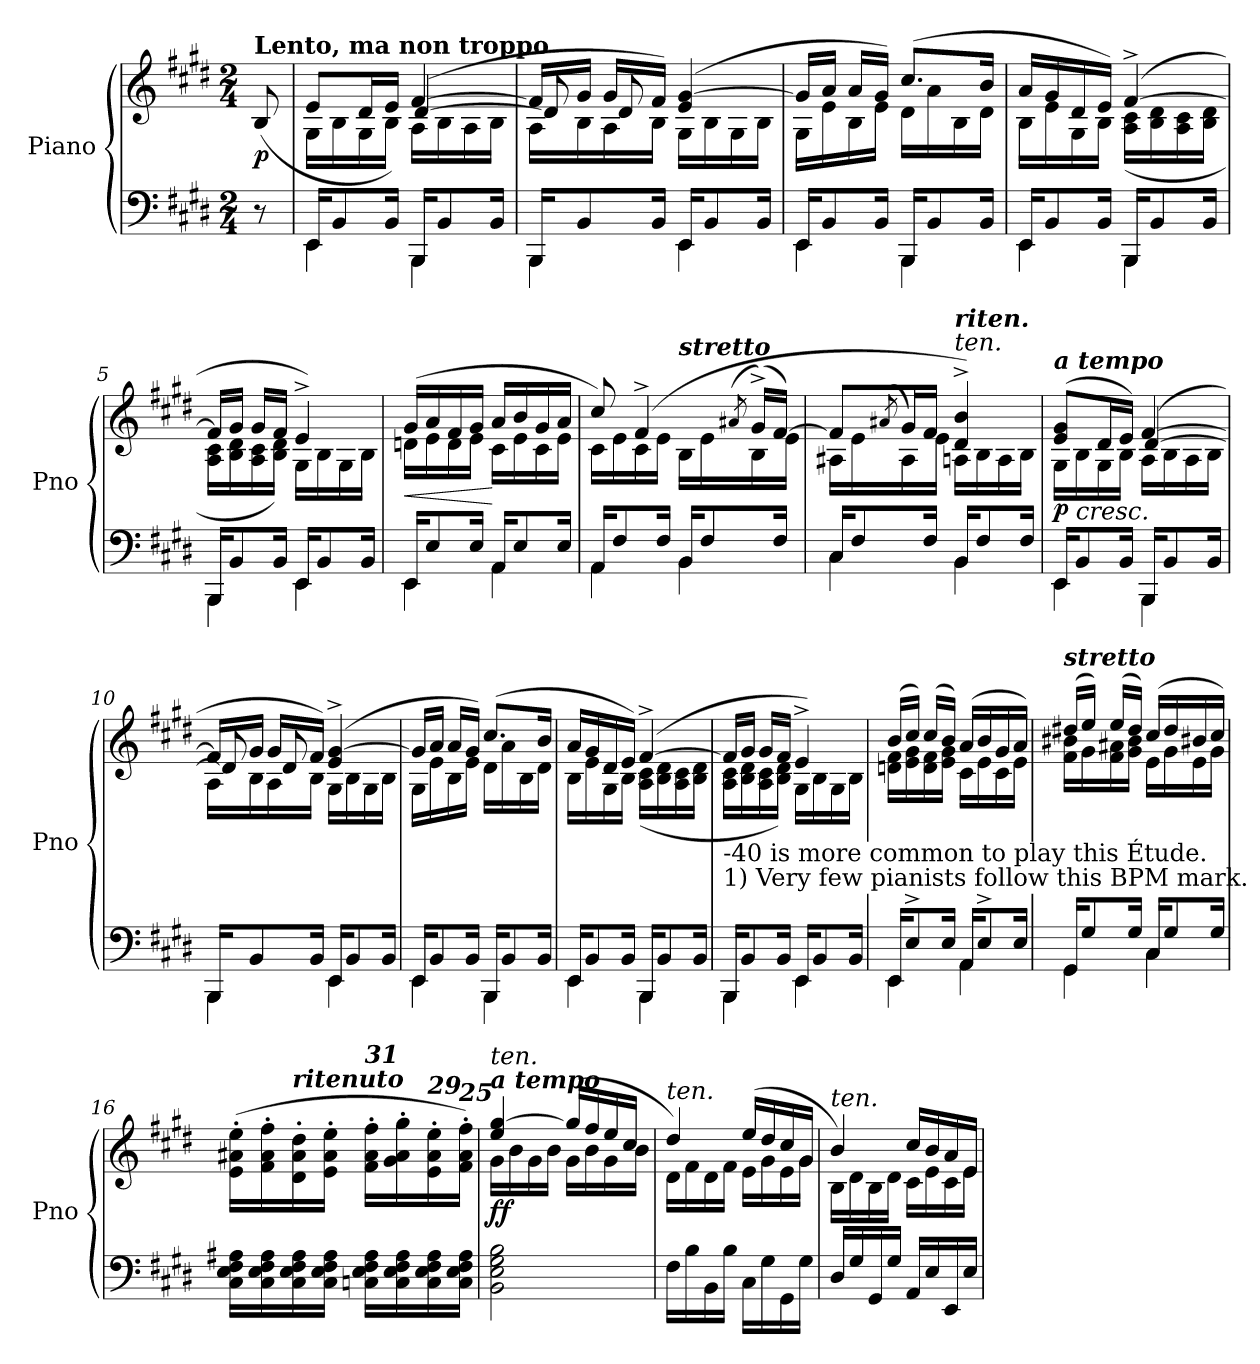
**kern	**kern	**dynam
*part1	*part1	*part1
*staff2	*staff1	*staff1/2
*I"Piano	*	*
*I'Pno	*	*
*clefF4	*clefG2	*
*k[f#c#g#d#]	*k[f#c#g#d#]	*
*M2/4	*M2/4	*
*MM100	*MM100	*
=	=	=
!	!LO:TX:a:B:t=Lento, ma non troppo	!
!	!	!LO:DY:b
8r	(>8B/	p
=1	=1	=1
*^	*^	*
*	*	*	*^	*
16EE/KL	4EE\	8e/L	16G#\LL	4ryy	.
8BB/	.	.	16B\	.	.
.	.	16d#/L	16G#\	.	.
16BB/Jk	.	16e/JJ)	16B\JJ	.	.
16BBB/KL	4BBB\	(>[4f#/	16A\LL	[4d#/	.
8BB/	.	.	16B\	.	.
.	.	.	16A\	.	.
16BB/Jk	.	.	16B\JJ	.	.
=2	=2	=2	=2	=2	=2
16BBB/KL	4BBB\	16f#/LL]	16A\LL	8d#/]	.
8BB/	.	16g#/JJ	16B\	.	.
.	.	16g#/LL	16A\	8d#/	.
16BB/Jk	.	16f#/JJ)	16B\JJ	.	.
16EE/KL	4EE\	(>4e/ [4g#/	16G#\LL	4ryy	.
8BB/	.	.	16B\	.	.
.	.	.	16G#\	.	.
16BB/Jk	.	.	16B\JJ	.	.
*	*	*	*v	*v	*
=3	=3	=3	=3	=3
16EE/KL	4EE\	16g#/LL]	16G#\LL	.
8BB/	.	16a/JJ	16e\	.
.	.	16a/LL	16B\	.
16BB/Jk	.	16g#/JJ)	16e\JJ	.
16BBB/KL	4BBB\	(>8.cc#/L	16d#\LL	.
8BB/	.	.	16a\	.
.	.	.	16B\	.
16BB/Jk	.	16b/Jk	16d#\JJ	.
=4	=4	=4	=4	=4
16EE/KL	4EE\	16a/LL	16B\LL	.
8BB/	.	16g#/	16e\	.
.	.	16d#/	16G#\	.
16BB/Jk	.	16e/JJ)	16B\JJ	.
16BBB/KL	4BBB\	(>[4f#^/	(<16A\ 16c#\LL	.
8BB/	.	.	16B\ 16d#\	.
.	.	.	16A\ 16c#\	.
16BB/Jk	.	.	16B\ 16d#\JJ	.
!!LO:LB:g=z	!!
=5	=5	=5	=5	=5
16BBB/KL	4BBB\	16f#/LL]	16A\ 16c#\LL	.
8BB/	.	16g#/JJ	16B\ 16d#\	.
.	.	16g#/LL	16A\ 16c#\	.
16BB/Jk	.	16f#/JJ	16B\ 16d#\JJ)	.
16EE/KL	4EE\	4e^/)	16G#\LL	.
8BB/	.	.	16B\	.
.	.	.	16G#\	.
16BB/Jk	.	.	16B\JJ	.
=6	=6	=6	=6	=6
!	!	!	!	!LO:HP:b
16EE/KL	4EE\	(>16g#/LL	16dn\LL	<
8E/	.	16a/	16e\	.
.	.	16f#/	16d\	.
16E/Jk	.	16g#/JJ	16e\JJ	.
16AA/KL	4AA\	16a/LL	16c#\LL	[
8E/	.	16b/	16e\	.
.	.	16g#/	16c#\	.
16E/Jk	.	16a/JJ	16e\JJ	.
=7	=7	=7	=7	=7
16AA/KL	4AA\	8cc#/)	16c#\LL	.
8F#/	.	.	16e\	.
.	.	(>4f#^/	16c#\	.
16F#/Jk	.	.	16e\JJ	.
!	!	!	!LO:TX:a:Bi:t=stretto	!
16BB/KL	4BB\	.	16B\LL	.
8F#/	.	.	16e\	.
.	.	(>8qa#X/	.	.
.	.	(>16g#^/LL)	16B\	.
16F#/Jk	.	[16f#/JJ)	16e\JJ	.
=8	=8	=8	=8	=8
16C#/KL	4C#\	8f#/L]	16A#X\LL	.
8F#/	.	.	16e\	.
.	.	(>8qa#X/	.	.
.	.	16g#/L)	16A#\	.
16F#/Jk	.	16f#/JJ	16e\JJ	.
!	!	!LO:TX:a:i:t=ten.	!	!
!	!	!LO:TX:a:Bi:t=riten.	!	!
16BB/KL	4BB\	4d#/^ 4b/^)	16An\LL	.
8F#/	.	.	16B\	.
.	.	.	16A\	.
16F#/Jk	.	.	16B\JJ	.
!!LO:LB:g=z
=9	=9	=9	=9	=9
*	*	*	*^	*
!	!	!LO:TX:a:Bi:t=a tempo	!	!	!
!	!	!	!	!	!LO:DY:b
16EE/KL	4EE\	(>8e/ 8g#/L	16G#\LL	4ryy	p
!	!	!	!	!	!LO:HP:b
8BB/	.	.	16B\	.	<
.	.	16d#/L	16G#\	.	.
16BB/Jk	.	16e/JJ)	16B\JJ	.	.
16BBB/KL	4BBB\	(>[4f#/	16A\LL	[4d#/	.
8BB/	.	.	16B\	.	.
.	.	.	16A\	.	.
16BB/Jk	.	.	16B\JJ	.	.
=10	=10	=10	=10	=10	=10
16BBB/KL	4BBB\	16f#/LL]	16A\LL	8d#/]	.
8BB/	.	16g#/JJ	16B\	.	.
.	.	16g#/LL	16A\	8d#/	.
16BB/Jk	.	16f#/JJ)	16B\JJ	.	.
16EE/KL	4EE\	(>4e/^ [4g#/^	16G#\LL	4ryy	.
8BB/	.	.	16B\	.	.
.	.	.	16G#\	.	.
16BB/Jk	.	.	16B\JJ	.	.
*	*	*	*v	*v	*
=11	=11	=11	=11	=11
16EE/KL	4EE\	16g#/LL]	16G#\LL	.
8BB/	.	16a/JJ	16e\	.
.	.	16a/LL	16B\	.
16BB/Jk	.	16g#/JJ)	16e\JJ	.
16BBB/KL	4BBB\	(>8.cc#/L	16d#\LL	.
8BB/	.	.	16a\	.
.	.	.	16B\	.
16BB/Jk	.	16b/Jk	16d#\JJ	.
=12	=12	=12	=12	=12
16EE/KL	4EE\	16a/LL	16B\LL	.
8BB/	.	16g#/	16e\	.
.	.	16d#/	16G#\	.
16BB/Jk	.	16e/JJ)	16B\JJ	.
16BBB/KL	4BBB\	(>[4f#^/	(<16A\ 16c#\LL	.
8BB/	.	.	16B\ 16d#\	.
.	.	.	16A\ 16c#\	.
16BB/Jk	.	.	16B\ 16d#\JJ	.
!!LO:LB:g=z	!!
=13	=13	=13	=13	=13
*	*	*MM30	*	*
!LO:TX:a:t=1) Very few pianists follow this BPM mark.	!	!	!	!
!LO:TX:a:t=-40 is more common to play this Étude.	!	!	!	!
16BBB/KL	4BBB\	16f#/LL]	16A\ 16c#\LL	.
8BB/	.	16g#/JJ	16B\ 16d#\	.
.	.	16g#/LL	16A\ 16c#\	.
16BB/Jk	.	16f#/JJ	16B\ 16d#\JJ)	.
16EE/KL	4EE\	4e^/)	16G#\LL	.
8BB/	.	.	16B\	.
.	.	.	16G#\	.
16BB/Jk	.	.	16B\JJ	.
=14	=14	=14	=14	=14
16EE/KL	4EE\	(>16b/LL	16dn\ 16f#\LL	.
8E^/	.	16cc#/JJ)	16e\ 16g#\	.
.	.	(>16cc#/LL	16d\ 16f#\	.
16E/Jk	.	16b/JJ)	16e\ 16g#\JJ	.
16AA/KL	4AA\	(>16a/LL	16c#\LL	.
8E^/	.	16b/	16e\	.
.	.	16g#/	16c#\	.
16E/Jk	.	16a/JJ)	16e\JJ	.
=15	=15	=15	=15	=15
!	!	!LO:TX:a:Bi:t=stretto	!	!
16GG#/KL	4GG#\	(>16dd#X/LL	16f#\ 16b#X\LL	.
8G#/	.	16ee/JJ)	16g#\	.
.	.	(>16ee/LL	16f#\ 16a#X\	.
16G#/Jk	.	16dd#/JJ)	16g#\ 16b#\JJ	.
16C#/KL	4C#\	(>16cc#/LL	16e\LL	.
8G#/	.	16dd#/	16g#\	.
.	.	16b#X/	16e\	.
16G#/Jk	.	16cc#/JJ)	16g#\JJ	.
*v	*v	*	*	*
*	*v	*v	*
=16	=16	=16
16C#\ 16E\ 16F#\ 16A#X\LL	(>16e\' 16a#X\' 16ee\'LL	.
16C#\ 16E\ 16F#\ 16A#\	16f#\' 16a#\' 16ff#\'	.
!	!LO:TX:a:Bi:t=ritenuto	!
16C#\ 16E\ 16F#\ 16A#\	16d#\' 16a#\' 16dd#\'	.
16C#\ 16E\ 16F#\ 16A#\JJ	16e\' 16a#\' 16ee\'JJ	.
!	!LO:TX:a:Bi:t=31	!
16Cn\ 16E\ 16F#\ 16A#\LL	16f#\' 16a#\' 16ff#\'LL	.
16C\ 16E\ 16F#\ 16A#\	16g#\' 16a#\' 16gg#\'	.
!	!LO:TX:a:Bi:t=29	!
16C\ 16E\ 16F#\ 16A#\	16e\' 16a#\' 16ee\'	.
!	!LO:TX:a:Bi:t=25	!
16C\ 16E\ 16F#\ 16A#\JJ	16f#\' 16a#\' 16ff#\'JJ)	.
!!LO:PB:g=z
=17	=17	=17
*	*^	*
!	!LO:TX:a:Bi:t=a tempo	!	!
!	!LO:TX:a:i:t=ten.	!	!
!	!	!	!LO:DY:b
2BB\ 2E\ 2G#\ 2B\	4ee/ [4gg#/	16g#\LL	ff
.	.	16b\	.
.	.	16g#\	.
.	.	16b\JJ	.
.	(>16gg#/LL]	16g#\LL	.
.	16ff#/	16b\	.
.	16ee/	16g#\	.
.	16cc#/JJ	16b\JJ	[
=18	=18	=18	=18
!	!LO:TX:a:i:t=ten.	!	!
16F#\LL	4dd#/)	16d#\LL	.
16B\	.	16f#\	.
16BB\	.	16d#\	.
16B\JJ	.	16f#\JJ	.
16C#\LL	(>16ee/LL	16e\LL	.
16G#\	16dd#/	16g#\	.
16GG#\	16cc#/	16e\	.
16G#\JJ	16g#/JJ	16g#\JJ	.
=19	=19	=19	=19
!	!LO:TX:a:i:t=ten.	!	!
16D#/LL	4b/)	16B\LL	.
16G#/	.	16d#\	.
16GG#/	.	16B\	.
16G#/JJ	.	16d#\JJ	.
16AA/LL	16cc#/LL	16c#\LL	.
16E/	16b/	16e\	.
16EE/	16a/	16c#\	.
16E/JJ	16e/JJ	16e\JJ	.
*	*v	*v	*
=	=	=
*-	*-	*-
